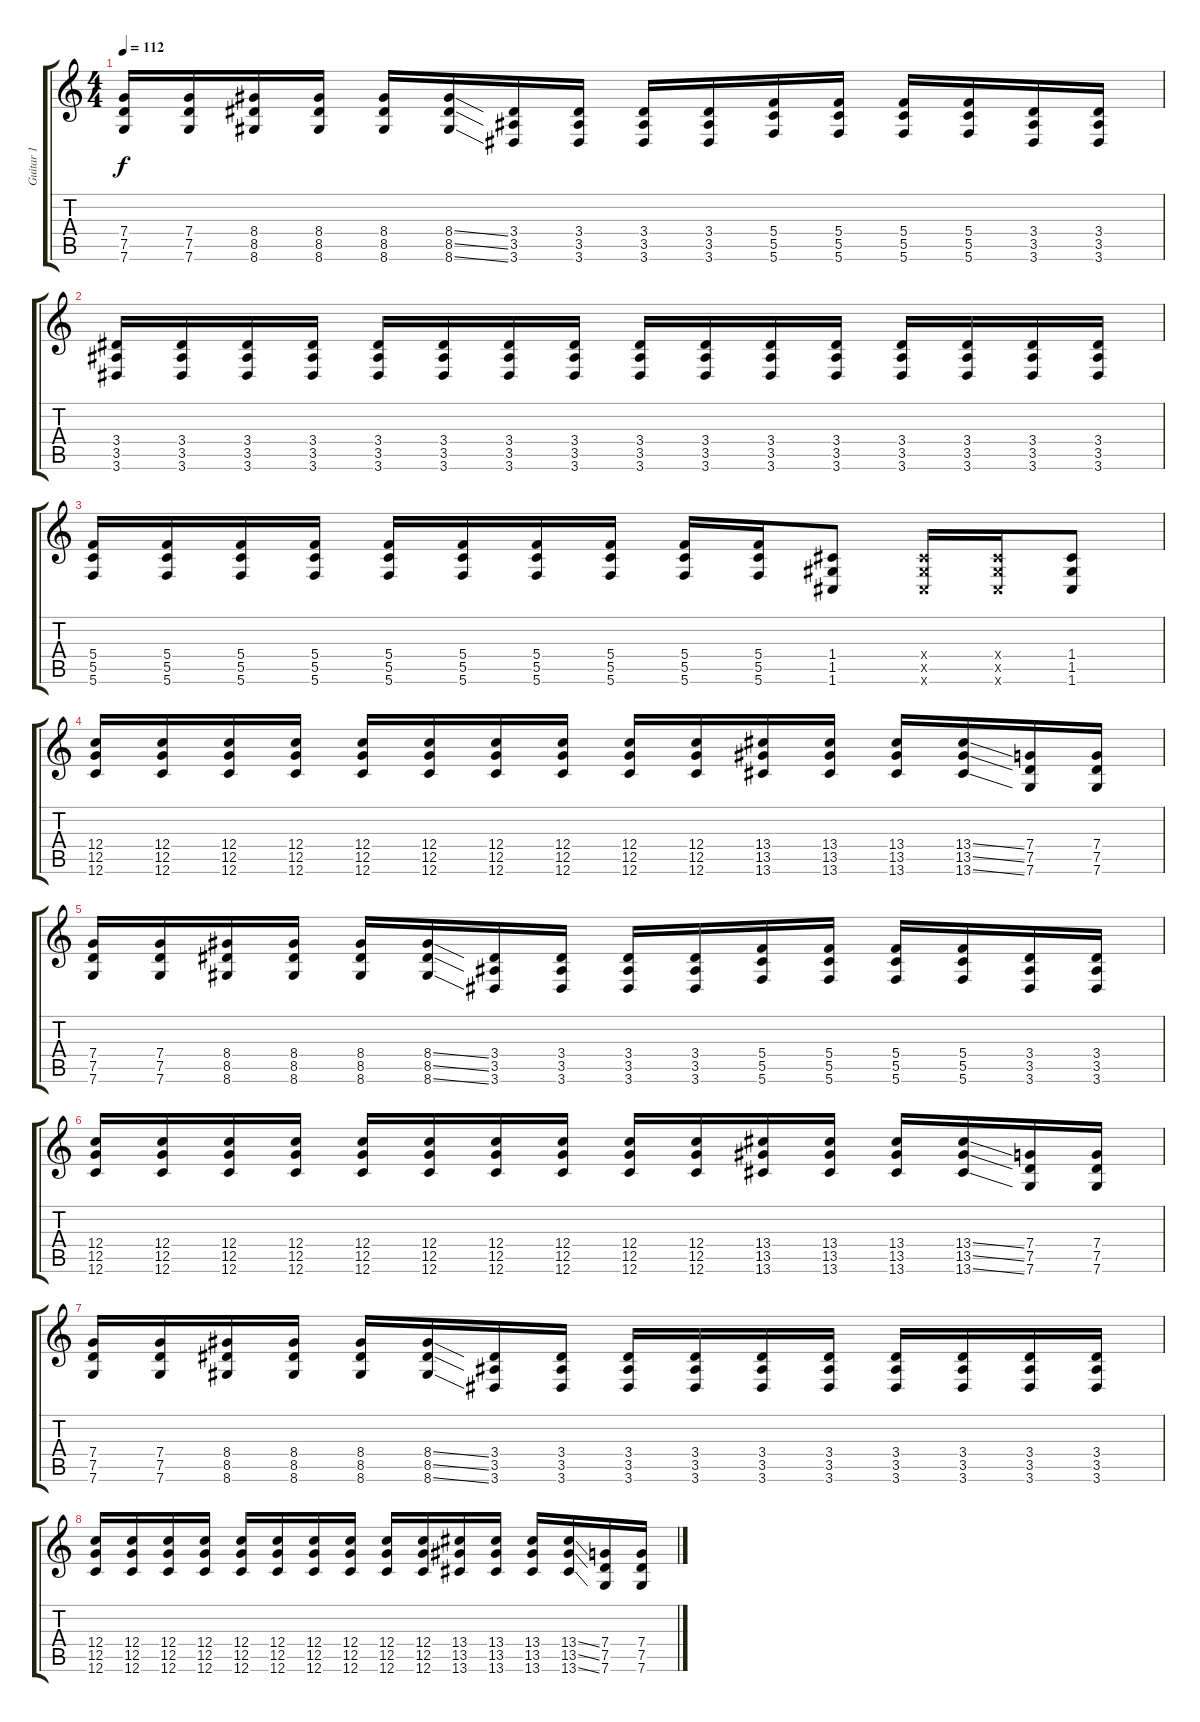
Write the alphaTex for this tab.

\track ("Guitar 1" "Guitar 1") {instrument distortionguitar}
\staff {score tabs}
\tuning (D4 A3 F3 C3 G2 C2) {hide}
\ts (4 4)
\tempo 112
\clef g2
\ks c
(7.4 7.5 7.6).16{dy f} (7.4 7.5 7.6).16 (8.4 8.5 8.6).16 (8.4 8.5 8.6).16 (8.4 8.5 8.6).16 (8.4{ss} 8.5{ss} 8.6{ss}).16 (3.4 3.5 3.6).16 (3.4 3.5 3.6).16 (3.4 3.5 3.6).16 (3.4 3.5 3.6).16 (5.4 5.5 5.6).16 (5.4 5.5 5.6).16 (5.4 5.5 5.6).16 (5.4 5.5 5.6).16 (3.4 3.5 3.6).16 (3.4 3.5 3.6).16 |
(3.4 3.5 3.6).16 (3.4 3.5 3.6).16 (3.4 3.5 3.6).16 (3.4 3.5 3.6).16 (3.4 3.5 3.6).16 (3.4 3.5 3.6).16 (3.4 3.5 3.6).16 (3.4 3.5 3.6).16 (3.4 3.5 3.6).16 (3.4 3.5 3.6).16 (3.4 3.5 3.6).16 (3.4 3.5 3.6).16 (3.4 3.5 3.6).16 (3.4 3.5 3.6).16 (3.4 3.5 3.6).16 (3.4 3.5 3.6).16 |
(5.4 5.5 5.6).16 (5.4 5.5 5.6).16 (5.4 5.5 5.6).16 (5.4 5.5 5.6).16 (5.4 5.5 5.6).16 (5.4 5.5 5.6).16 (5.4 5.5 5.6).16 (5.4 5.5 5.6).16 (5.4 5.5 5.6).16 (5.4 5.5 5.6).16 (1.4 1.5 1.6).8 (1.4{x} 1.5{x} 1.6{x}).16 (1.4{x} 1.5{x} 1.6{x}).16 (1.4 1.5 1.6).8 |
(12.4 12.5 12.6).16 (12.4 12.5 12.6).16 (12.4 12.5 12.6).16 (12.4 12.5 12.6).16 (12.4 12.5 12.6).16 (12.4 12.5 12.6).16 (12.4 12.5 12.6).16 (12.4 12.5 12.6).16 (12.4 12.5 12.6).16 (12.4 12.5 12.6).16 (13.4 13.5 13.6).16 (13.4 13.5 13.6).16 (13.4 13.5 13.6).16 (13.4{ss} 13.5{ss} 13.6{ss}).16 (7.4 7.5 7.6).16 (7.4 7.5 7.6).16 |
(7.4 7.5 7.6).16 (7.4 7.5 7.6).16 (8.4 8.5 8.6).16 (8.4 8.5 8.6).16 (8.4 8.5 8.6).16 (8.4{ss} 8.5{ss} 8.6{ss}).16 (3.4 3.5 3.6).16 (3.4 3.5 3.6).16 (3.4 3.5 3.6).16 (3.4 3.5 3.6).16 (5.4 5.5 5.6).16 (5.4 5.5 5.6).16 (5.4 5.5 5.6).16 (5.4 5.5 5.6).16 (3.4 3.5 3.6).16 (3.4 3.5 3.6).16 |
(12.4 12.5 12.6).16 (12.4 12.5 12.6).16 (12.4 12.5 12.6).16 (12.4 12.5 12.6).16 (12.4 12.5 12.6).16 (12.4 12.5 12.6).16 (12.4 12.5 12.6).16 (12.4 12.5 12.6).16 (12.4 12.5 12.6).16 (12.4 12.5 12.6).16 (13.4 13.5 13.6).16 (13.4 13.5 13.6).16 (13.4 13.5 13.6).16 (13.4{ss} 13.5{ss} 13.6{ss}).16 (7.4 7.5 7.6).16 (7.4 7.5 7.6).16 |
(7.4 7.5 7.6).16 (7.4 7.5 7.6).16 (8.4 8.5 8.6).16 (8.4 8.5 8.6).16 (8.4 8.5 8.6).16 (8.4{ss} 8.5{ss} 8.6{ss}).16 (3.4 3.5 3.6).16 (3.4 3.5 3.6).16 (3.4 3.5 3.6).16 (3.4 3.5 3.6).16 (3.4 3.5 3.6).16 (3.4 3.5 3.6).16 (3.4 3.5 3.6).16 (3.4 3.5 3.6).16 (3.4 3.5 3.6).16 (3.4 3.5 3.6).16 |
(12.4 12.5 12.6).16 (12.4 12.5 12.6).16 (12.4 12.5 12.6).16 (12.4 12.5 12.6).16 (12.4 12.5 12.6).16 (12.4 12.5 12.6).16 (12.4 12.5 12.6).16 (12.4 12.5 12.6).16 (12.4 12.5 12.6).16 (12.4 12.5 12.6).16 (13.4 13.5 13.6).16 (13.4 13.5 13.6).16 (13.4 13.5 13.6).16 (13.4{ss} 13.5{ss} 13.6{ss}).16 (7.4 7.5 7.6).16 (7.4 7.5 7.6).16
